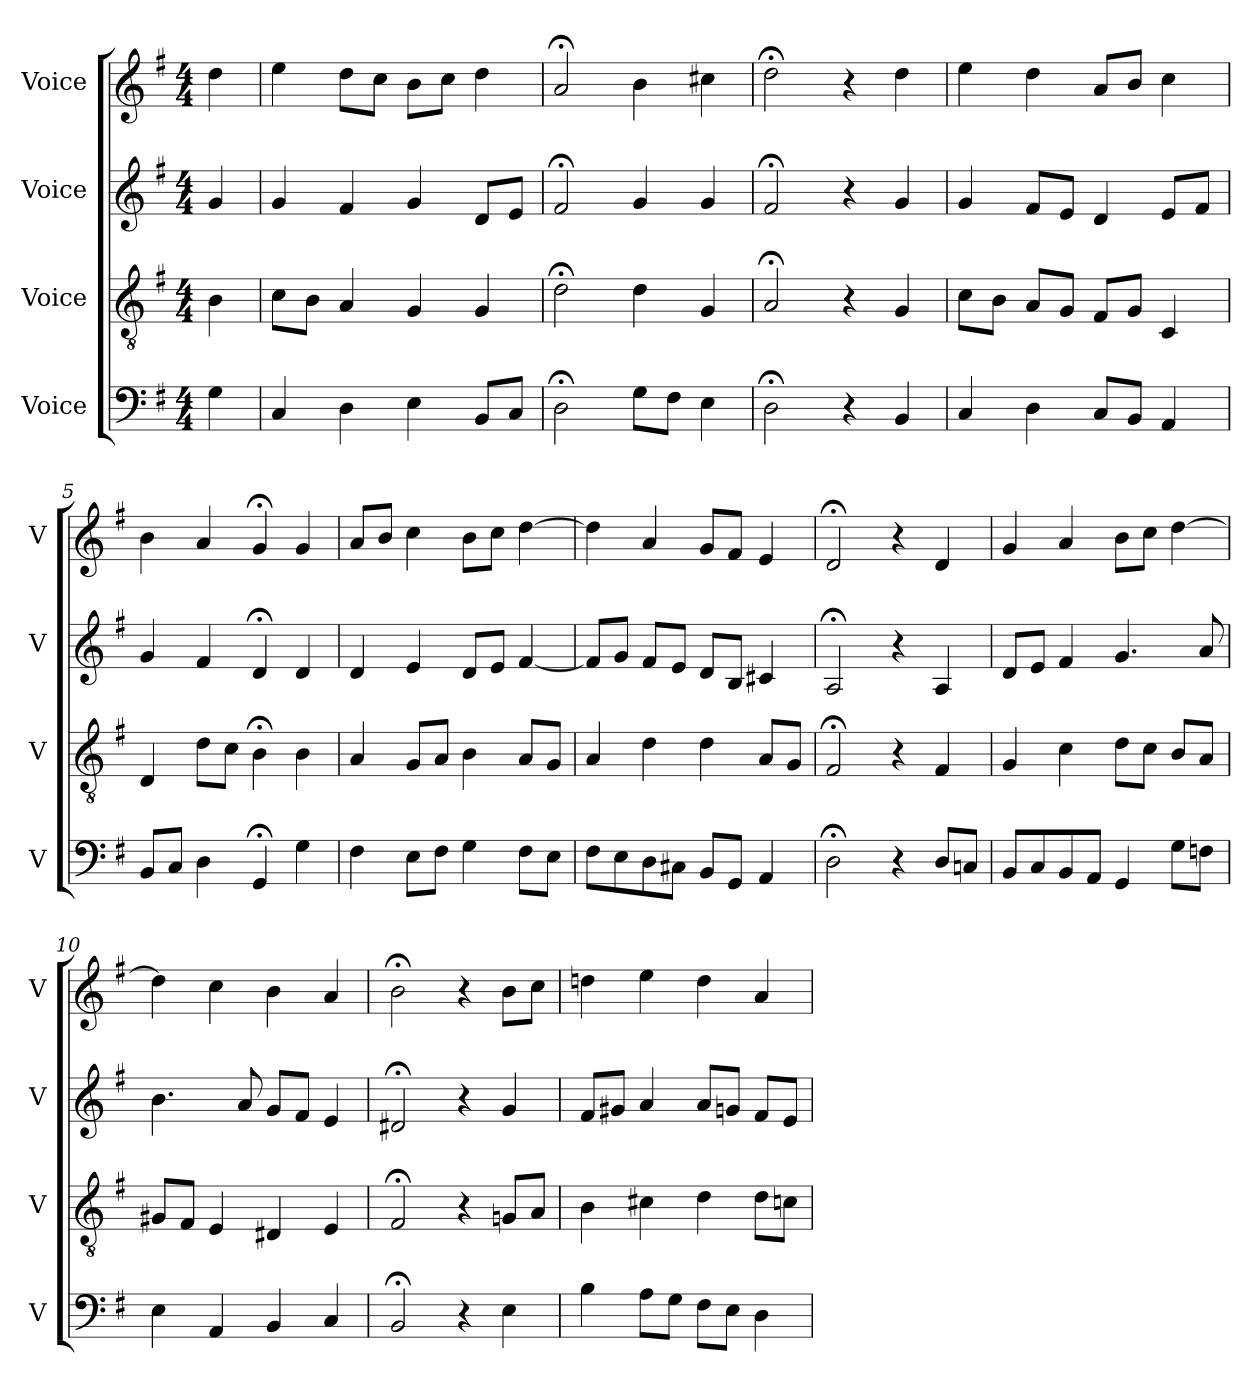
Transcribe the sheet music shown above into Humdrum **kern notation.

**kern	**kern	**kern	**kern
*part4	*part3	*part2	*part1
*staff4	*staff3	*staff2	*staff1
*I"Voice	*I"Voice	*I"Voice	*I"Voice
*I'V	*I'V	*I'V	*I'V
*clefF4	*clefGv2	*clefG2	*clefG2
*k[f#]	*k[f#]	*k[f#]	*k[f#]
*M4/4	*M4/4	*M4/4	*M4/4
*MM100	*MM100	*MM100	*MM100
=	=	=	=
4G\	4B\	4g/	4dd\
=1	=1	=1	=1
4C/	8c\L	4g/	4ee\
.	8B\J	.	.
4D\	4A/	4f#/	8dd\L
.	.	.	8cc\J
4E\	4G/	4g/	8b\L
.	.	.	8cc\J
8BB/L	4G/	8d/L	4dd\
8C/J	.	8e/J	.
=2	=2	=2	=2
2D;\	2d;\	2f#;/	2a;/
8G\L	4d\	4g/	4b\
8F#\J	.	.	.
4E\	4G/	4g/	4cc#X\
=3	=3	=3	=3
2D;\	2A;/	2f#;/	2dd;\
4r	4r	4r	4r
4BB/	4G/	4g/	4dd\
=4	=4	=4	=4
4C/	8c\L	4g/	4ee\
.	8B\J	.	.
4D\	8A/L	8f#/L	4dd\
.	8G/J	8e/J	.
8C/L	8F#/L	4d/	8a/L
8BB/J	8G/J	.	8b/J
4AA/	4C/	8e/L	4cc\
.	.	8f#/J	.
!!LO:LB:g=z
=5	=5	=5	=5
8BB/L	4D/	4g/	4b\
8C/J	.	.	.
4D\	8d\L	4f#/	4a/
.	8c\J	.	.
4GG;/	4B;\	4d;/	4g;/
4G\	4B\	4d/	4g/
=6	=6	=6	=6
4F#\	4A/	4d/	8a/L
.	.	.	8b/J
8E\L	8G/L	4e/	4cc\
8F#\J	8A/J	.	.
4G\	4B\	8d/L	8b\L
.	.	8e/J	8cc\J
8F#\L	8A/L	[4f#/	[4dd\
8E\J	8G/J	.	.
=7	=7	=7	=7
8F#\L	4A/	8f#/L]	4dd\]
8E\	.	8g/J	.
8D\	4d\	8f#/L	4a/
8C#X\J	.	8e/J	.
8BB/L	4d\	8d/L	8g/L
8GG/J	.	8B/J	8f#/J
4AA/	8A/L	4c#X/	4e/
.	8G/J	.	.
=8	=8	=8	=8
2D;\	2F#;/	2A;/	2d;/
4r	4r	4r	4r
8D/L	4F#/	4A/	4d/
8Cn/J	.	.	.
!!LO:LB:g=z
=9	=9	=9	=9
8BB/L	4G/	8d/L	4g/
8C/	.	8e/J	.
8BB/	4c\	4f#/	4a/
8AA/J	.	.	.
4GG/	8d\L	4.g/	8b\L
.	8c\J	.	8cc\J
8G\L	8B/L	.	[4dd\
8Fn\J	8A/J	8a/	.
=10	=10	=10	=10
4E\	8G#X/L	4.b\	4dd\]
.	8F#/J	.	.
4AA/	4E/	.	4cc\
.	.	8a/	.
4BB/	4D#X/	8g/L	4b\
.	.	8f#/J	.
4C/	4E/	4e/	4a/
=11	=11	=11	=11
2BB;/	2F#;/	2d#X;/	2b;\
4r	4r	4r	4r
4E\	8Gn/L	4g/	8b\L
.	8A/J	.	8cc\J
=12	=12	=12	=12
4B\	4B\	8f#/L	4ddn\
.	.	8g#X/J	.
8A\L	4c#X\	4a/	4ee\
8G\J	.	.	.
8F#\L	4d\	8a/L	4dd\
8E\J	.	8gn/J	.
4D\	8d\L	8f#/L	4a/
.	8cn\J	8e/J	.
=	=	=	=
*-	*-	*-	*-
